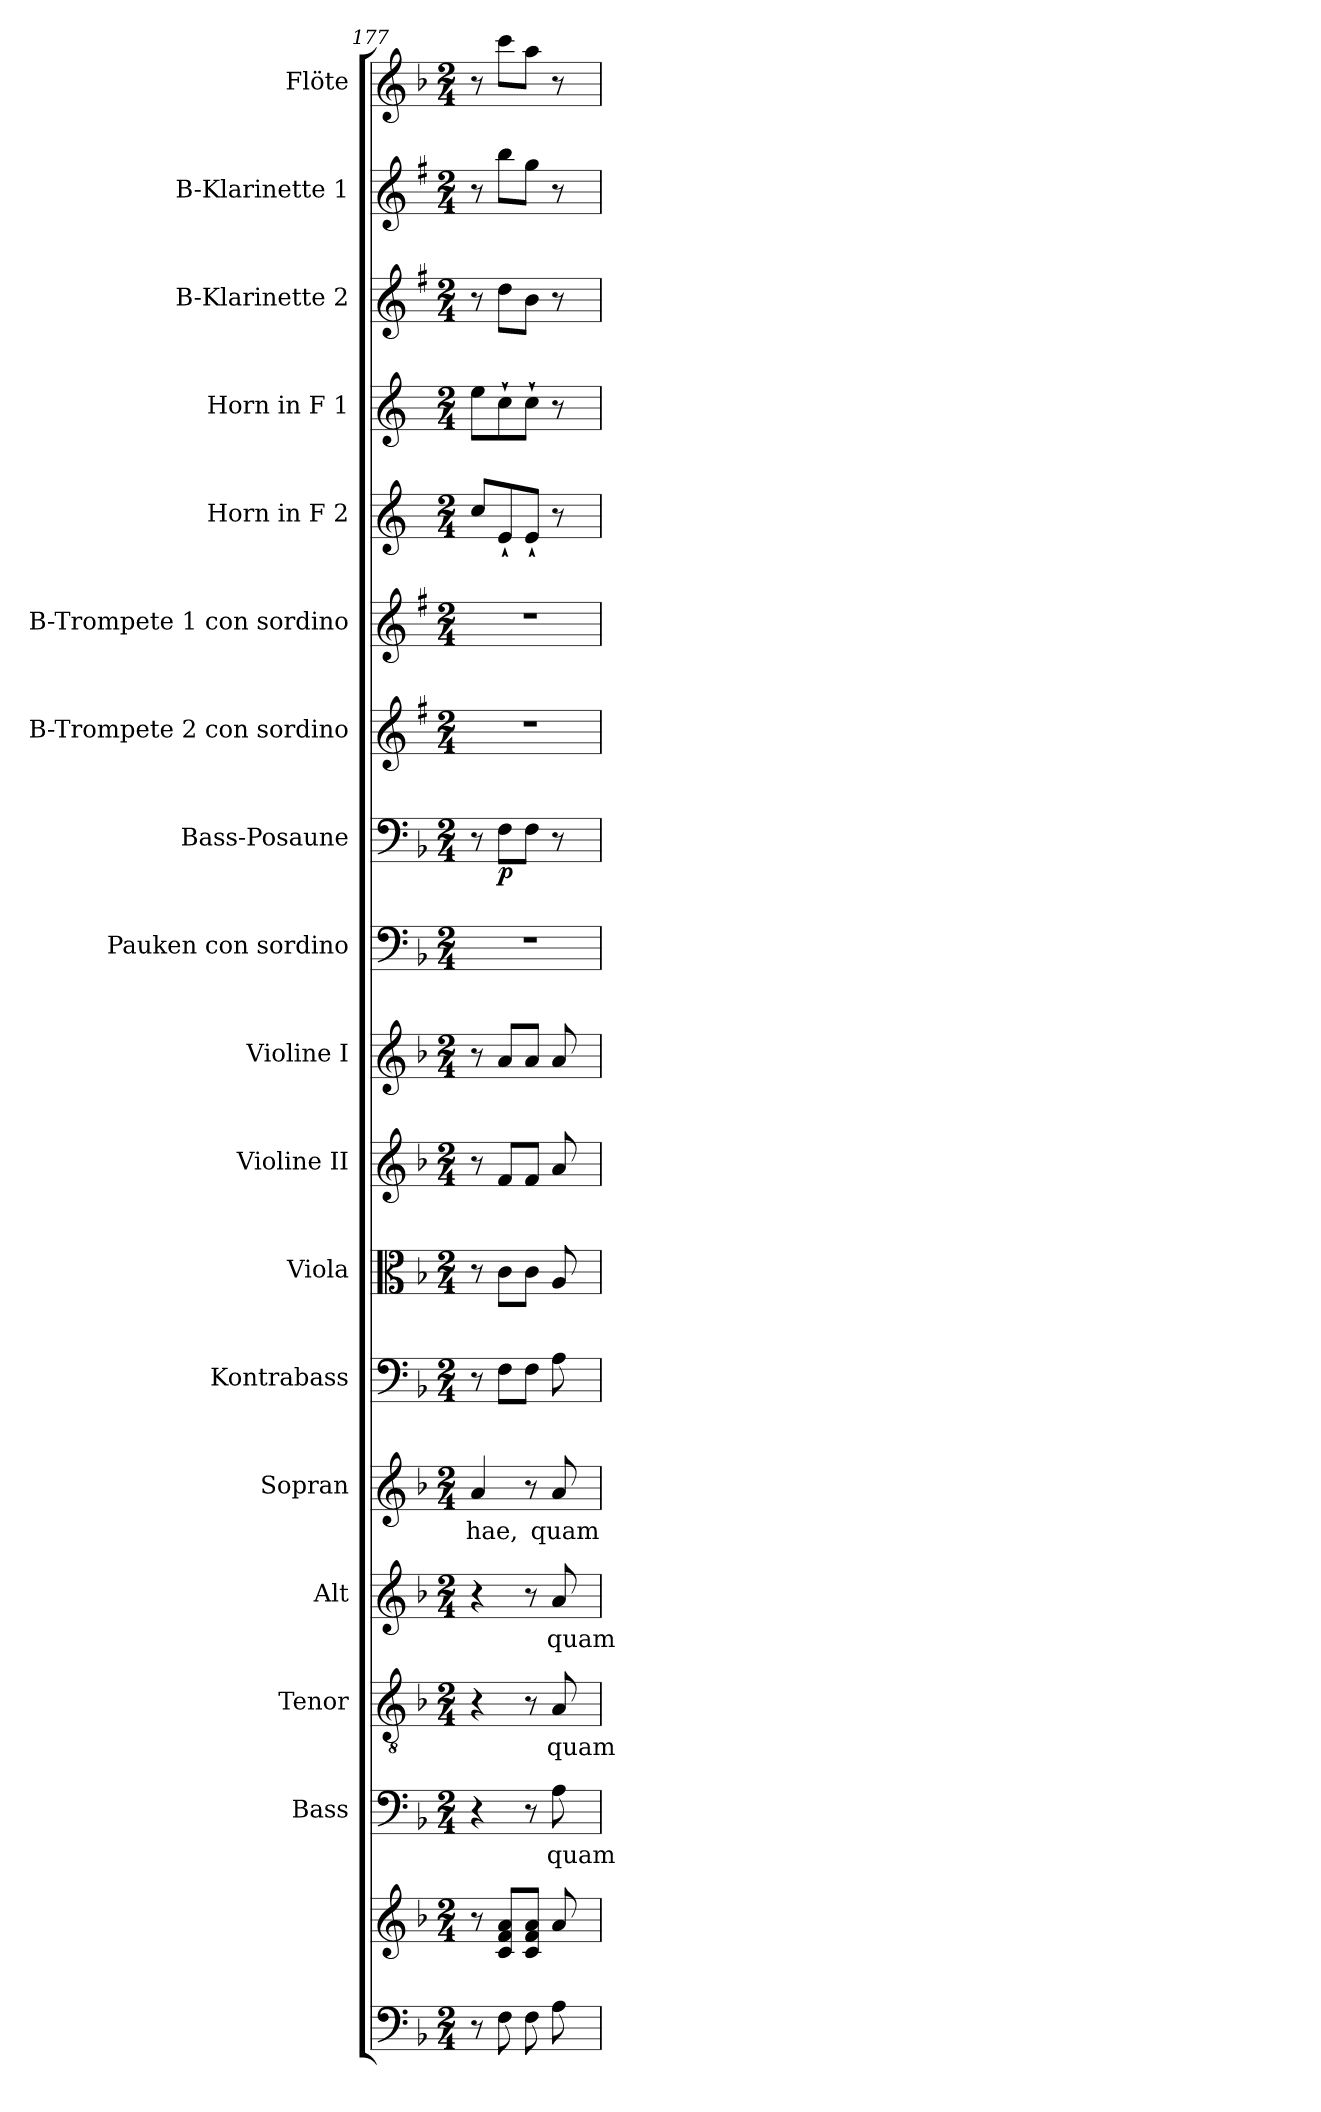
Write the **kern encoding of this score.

**kern	**kern	**kern	**text	**kern	**text	**kern	**text	**kern	**text	**kern	**kern	**kern	**kern	**kern	**kern	**dynam	**kern	**kern	**kern	**kern	**kern	**kern	**kern
*part18	*part18	*part17	*part17	*part16	*part16	*part15	*part15	*part14	*part14	*part13	*part12	*part11	*part10	*part9	*part8	*part8	*part7	*part6	*part5	*part4	*part3	*part2	*part1
*staff19	*staff18	*staff17	*staff17	*staff16	*staff16	*staff15	*staff15	*staff14	*staff14	*staff13	*staff12	*staff11	*staff10	*staff9	*staff8	*staff8	*staff7	*staff6	*staff5	*staff4	*staff3	*staff2	*staff1
*	*	*I"Bass	*	*I"Tenor	*	*I"Alt	*	*I"Sopran	*	*I"Kontrabass	*I"Viola	*I"Violine II	*I"Violine I	*I"Pauken con sordino	*I"Bass-Posaune	*	*I"B-Trompete 2 con sordino	*I"B-Trompete 1 con sordino	*I"Horn in F 2	*I"Horn in F 1	*I"B-Klarinette 2	*I"B-Klarinette 1	*I"Flöte
*	*	*I'B.	*	*I'T.	*	*I'A.	*	*I'S.	*	*I'Kb.	*I'Vla.	*I'Vl. II	*I'Vl. I	*I'Pk.	*I'B. Pos.	*	*I'B Trp. 2	*I'B Trp. 1	*	*	*I'B Kl. 2	*I'B Kl. 1	*I'Fl.
*clefF4	*clefG2	*clefF4	*	*clefGv2	*	*clefG2	*	*clefG2	*	*clefF4	*clefC3	*clefG2	*clefG2	*clefF4	*clefF4	*	*clefG2	*clefG2	*clefG2	*clefG2	*clefG2	*clefG2	*clefG2
*	*	*	*	*	*	*	*	*	*	*ITrd7c12	*	*	*	*	*	*	*ITrd1c2	*ITrd1c2	*ITrd4c7	*ITrd4c7	*ITrd1c2	*ITrd1c2	*
*k[b-]	*k[b-]	*k[b-]	*	*k[b-]	*	*k[b-]	*	*k[b-]	*	*k[b-]	*k[b-]	*k[b-]	*k[b-]	*k[b-]	*k[b-]	*	*k[b-]	*k[b-]	*k[b-]	*k[b-]	*k[b-]	*k[b-]	*k[b-]
*F:	*F:	*F:	*	*F:	*	*F:	*	*F:	*	*F:	*F:	*F:	*F:	*F:	*F:	*	*F:	*F:	*F:	*F:	*F:	*F:	*F:
*M2/4	*M2/4	*M2/4	*	*M2/4	*	*M2/4	*	*M2/4	*	*M2/4	*M2/4	*M2/4	*M2/4	*M2/4	*M2/4	*	*M2/4	*M2/4	*M2/4	*M2/4	*M2/4	*M2/4	*M2/4
=177	=177	=177	=177	=177	=177	=177	=177	=177	=177	=177	=177	=177	=177	=177	=177	=177	=177	=177	=177	=177	=177	=177	=177
!	!	!	!	!	!	!	!	!	!LO:LY:b	!	!	!	!	!	!	!	!	!	!	!	!	!	!
8r	8r	4r	.	4r	.	4r	.	4a/	-hae,	8r	8r	8r	8r	2r	8r	.	2r	2r	8f/L	8a\L	8r	8r	8r
!	!	!	!	!	!	!	!	!	!	!	!	!	!	!	!	!LO:DY:b	!	!	!	!	!	!	!
8F\	8c/ 8f/ 8a/L	.	.	.	.	.	.	.	.	8FF\L	8c\L	8f/L	8a/L	.	8F\L	p	.	.	8A`</	8f`>\	8cc\L	8aa\L	8ccc\L
8F\	8c/ 8f/ 8a/J	8r	.	8r	.	8r	.	8r	.	8FF\J	8c\J	8f/J	8a/J	.	8F\J	.	.	.	8A`</J	8f`>\J	8a\J	8ff\J	8aa\J
!	!	!	!LO:LY:b	!	!LO:LY:b	!	!LO:LY:b	!	!LO:LY:b	!	!	!	!	!	!	!	!	!	!	!	!	!	!
8A\	8a/	8A\	quam	8A/	quam	8a/	quam	8a/	quam	8AA\	8A/	8a/	8a/	.	8r	.	.	.	8r	8r	8r	8r	8r
=	=	=	=	=	=	=	=	=	=	=	=	=	=	=	=	=	=	=	=	=	=	=	=
*-	*-	*-	*-	*-	*-	*-	*-	*-	*-	*-	*-	*-	*-	*-	*-	*-	*-	*-	*-	*-	*-	*-	*-
